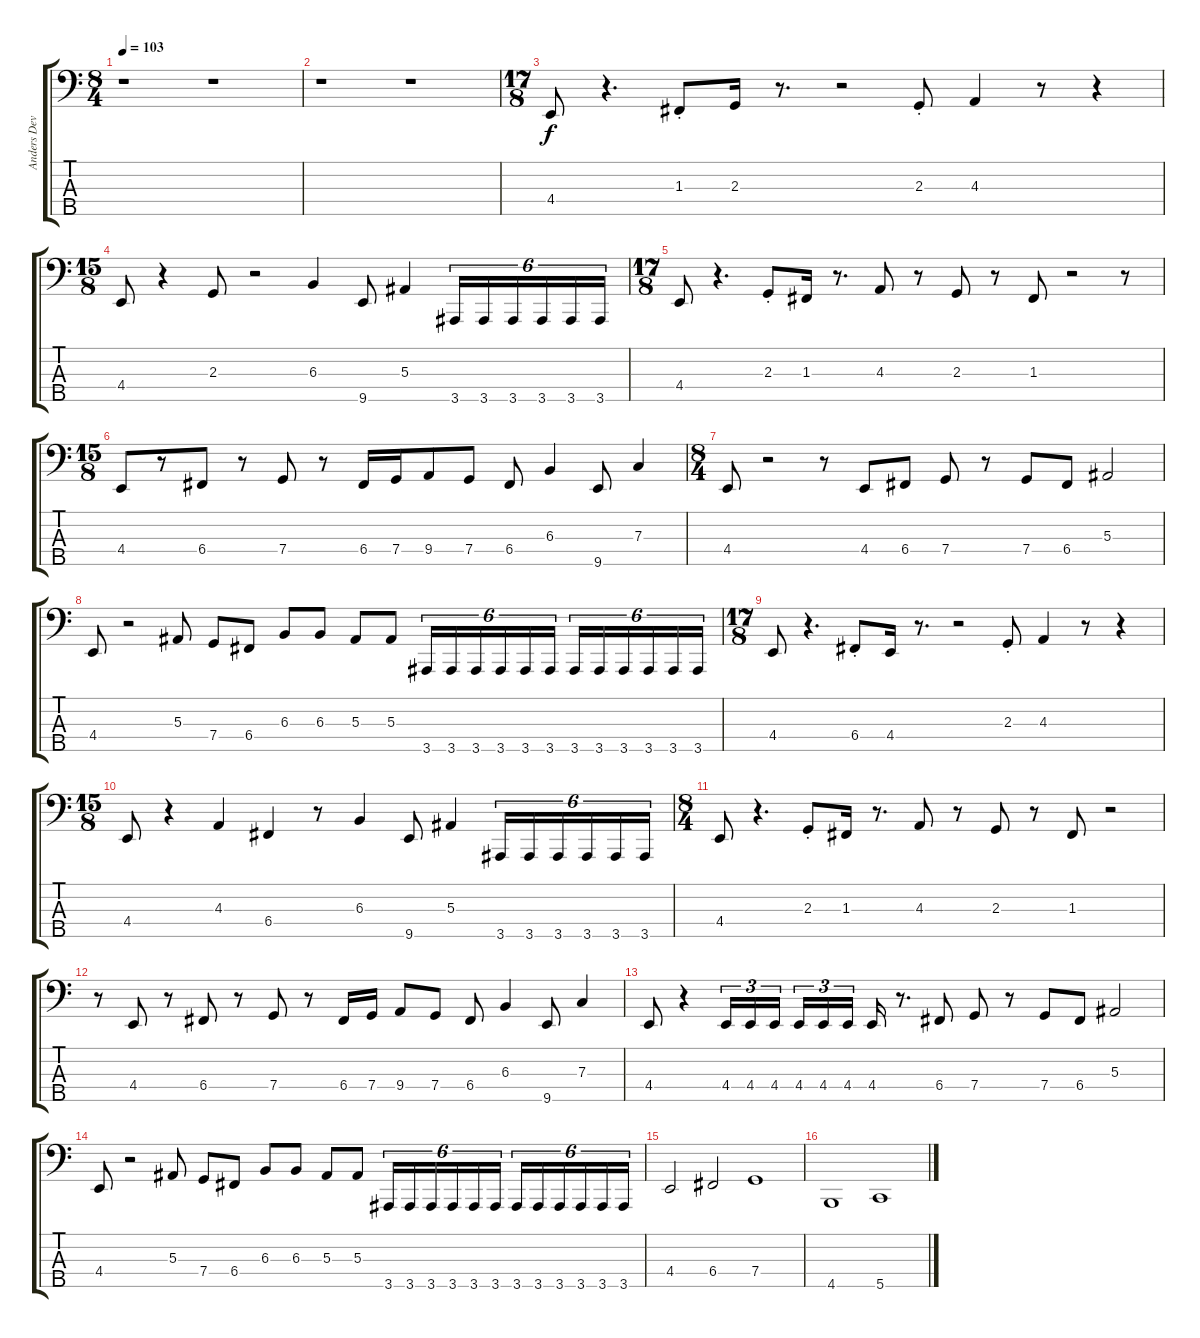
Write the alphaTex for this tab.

\track ("Anders Devillian Lindgrén - bass  " "Anders Dev") {instrument electricbasspick}
\staff {score tabs}
\tuning (Eb2 Bb1 F1 C1 G0) {hide}
\ts (8 4)
\tempo 103
\clef f4
\ks c
r.1{dy f instrument electricbasspick} r.1 |
r.1 r.1 |
\ts (17 8)
4.4.8 r.4{d} 1.3{st}.8 2.3.16 r.8{d} r.2 2.3{st}.8 4.3.4 r.8 r.4 |
\ts (15 8)
4.4.8 r.4 2.3.8 r.2 6.3.4 9.5.8 5.3.4 3.5.16{tu (6 4)} 3.5.16{tu (6 4)} 3.5.16{tu (6 4)} 3.5.16{tu (6 4)} 3.5.16{tu (6 4)} 3.5.16{tu (6 4)} |
\ts (17 8)
4.4.8 r.4{d} 2.3{st}.8 1.3.16 r.8{d} 4.3.8 r.8 2.3.8 r.8 1.3.8 r.2 r.8 |
\ts (15 8)
4.4.8 r.8 6.4.8 r.8 7.4.8 r.8 6.4.16 7.4.16 9.4.8 7.4.8 6.4.8 6.3.4 9.5.8 7.3.4 |
\ts (8 4)
4.4.8 r.2 r.8 4.4.8 6.4.8 7.4.8 r.8 7.4.8 6.4.8 5.3.2 |
4.4.8 r.2 5.3.8 7.4.8 6.4.8 6.3.8 6.3.8 5.3.8 5.3.8 3.5.16{tu (6 4)} 3.5.16{tu (6 4)} 3.5.16{tu (6 4)} 3.5.16{tu (6 4)} 3.5.16{tu (6 4)} 3.5.16{tu (6 4)} 3.5.16{tu (6 4)} 3.5.16{tu (6 4)} 3.5.16{tu (6 4)} 3.5.16{tu (6 4)} 3.5.16{tu (6 4)} 3.5.16{tu (6 4)} |
\ts (17 8)
4.4.8 r.4{d} 6.4{st}.8 4.4.16 r.8{d} r.2 2.3{st}.8 4.3.4 r.8 r.4 |
\ts (15 8)
4.4.8 r.4 4.3.4 6.4.4 r.8 6.3.4 9.5.8 5.3.4 3.5.16{tu (6 4)} 3.5.16{tu (6 4)} 3.5.16{tu (6 4)} 3.5.16{tu (6 4)} 3.5.16{tu (6 4)} 3.5.16{tu (6 4)} |
\ts (8 4)
4.4.8 r.4{d} 2.3{st}.8 1.3.16 r.8{d} 4.3.8 r.8 2.3.8 r.8 1.3.8 r.2 |
r.8 4.4.8 r.8 6.4.8 r.8 7.4.8 r.8 6.4.16 7.4.16 9.4.8 7.4.8 6.4.8 6.3.4 9.5.8 7.3.4 |
4.4.8 r.4 4.4.16{tu (3 2)} 4.4.16{tu (3 2)} 4.4.16{tu (3 2)} 4.4.16{tu (3 2)} 4.4.16{tu (3 2)} 4.4.16{tu (3 2)} 4.4.16 r.8{d} 6.4.8 7.4.8 r.8 7.4.8 6.4.8 5.3.2 |
4.4.8 r.2 5.3.8 7.4.8 6.4.8 6.3.8 6.3.8 5.3.8 5.3.8 3.5.16{tu (6 4)} 3.5.16{tu (6 4)} 3.5.16{tu (6 4)} 3.5.16{tu (6 4)} 3.5.16{tu (6 4)} 3.5.16{tu (6 4)} 3.5.16{tu (6 4)} 3.5.16{tu (6 4)} 3.5.16{tu (6 4)} 3.5.16{tu (6 4)} 3.5.16{tu (6 4)} 3.5.16{tu (6 4)} |
4.4.2 6.4.2 7.4.1 |
4.5.1 5.5.1
